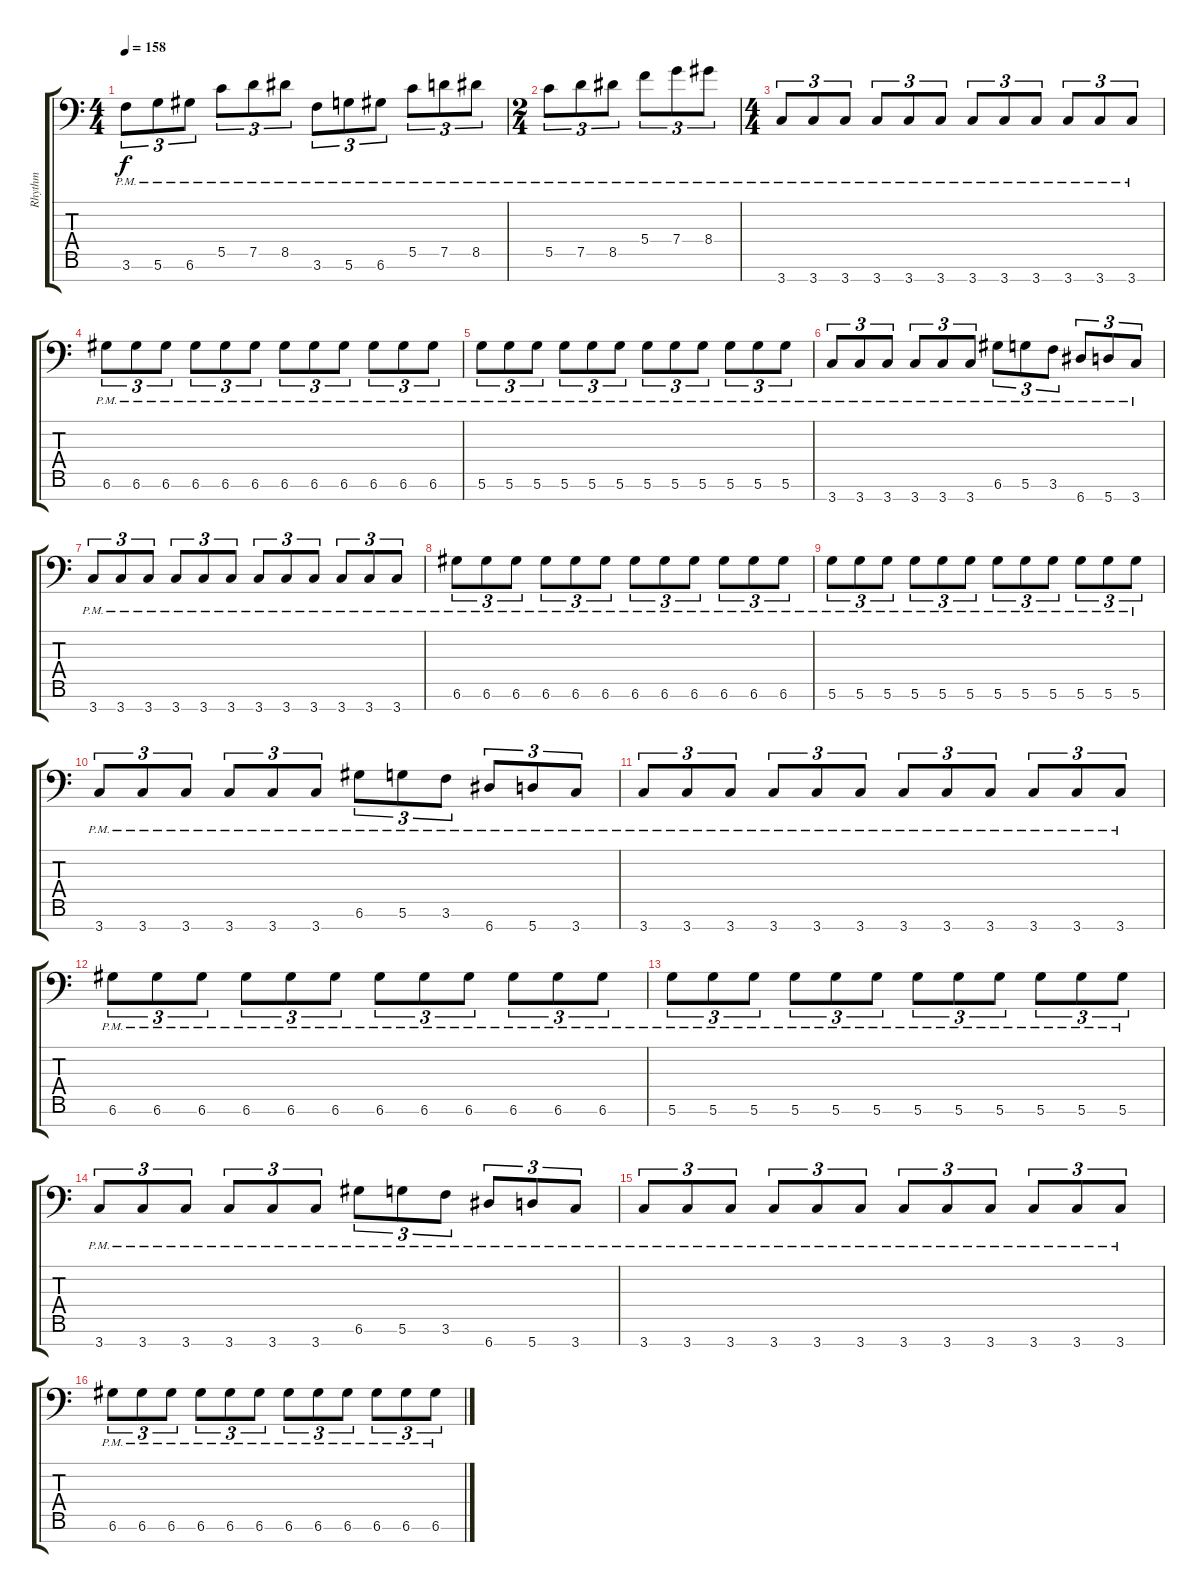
\track ("Rhythm" "Rhythm") {instrument overdrivenguitar}
\staff {score tabs}
\tuning (D4 A3 F3 C3 G2 D2 A1) {hide}
\ts (4 4)
\tempo 158
\clef f4
\ks c
3.6{pm}.8{tu (3 2) dy f} 5.6{pm}.8{tu (3 2)} 6.6{pm}.8{tu (3 2)} 5.5{pm}.8{tu (3 2)} 7.5{pm}.8{tu (3 2)} 8.5{pm}.8{tu (3 2)} 3.6{pm}.8{tu (3 2)} 5.6{pm}.8{tu (3 2)} 6.6{pm}.8{tu (3 2)} 5.5{pm}.8{tu (3 2)} 7.5{pm}.8{tu (3 2)} 8.5{pm}.8{tu (3 2)} |
\ts (2 4)
5.5{pm}.8{tu (3 2)} 7.5{pm}.8{tu (3 2)} 8.5{pm}.8{tu (3 2)} 5.4{pm}.8{tu (3 2)} 7.4{pm}.8{tu (3 2)} 8.4{pm}.8{tu (3 2)} |
\ts (4 4)
3.7{pm}.8{tu (3 2)} 3.7{pm}.8{tu (3 2)} 3.7{pm}.8{tu (3 2)} 3.7{pm}.8{tu (3 2)} 3.7{pm}.8{tu (3 2)} 3.7{pm}.8{tu (3 2)} 3.7{pm}.8{tu (3 2)} 3.7{pm}.8{tu (3 2)} 3.7{pm}.8{tu (3 2)} 3.7{pm}.8{tu (3 2)} 3.7{pm}.8{tu (3 2)} 3.7{pm}.8{tu (3 2)} |
6.6{pm}.8{tu (3 2)} 6.6{pm}.8{tu (3 2)} 6.6{pm}.8{tu (3 2)} 6.6{pm}.8{tu (3 2)} 6.6{pm}.8{tu (3 2)} 6.6{pm}.8{tu (3 2)} 6.6{pm}.8{tu (3 2)} 6.6{pm}.8{tu (3 2)} 6.6{pm}.8{tu (3 2)} 6.6{pm}.8{tu (3 2)} 6.6{pm}.8{tu (3 2)} 6.6{pm}.8{tu (3 2)} |
5.6{pm}.8{tu (3 2)} 5.6{pm}.8{tu (3 2)} 5.6{pm}.8{tu (3 2)} 5.6{pm}.8{tu (3 2)} 5.6{pm}.8{tu (3 2)} 5.6{pm}.8{tu (3 2)} 5.6{pm}.8{tu (3 2)} 5.6{pm}.8{tu (3 2)} 5.6{pm}.8{tu (3 2)} 5.6{pm}.8{tu (3 2)} 5.6{pm}.8{tu (3 2)} 5.6{pm}.8{tu (3 2)} |
3.7{pm}.8{tu (3 2)} 3.7{pm}.8{tu (3 2)} 3.7{pm}.8{tu (3 2)} 3.7{pm}.8{tu (3 2)} 3.7{pm}.8{tu (3 2)} 3.7{pm}.8{tu (3 2)} 6.6{pm}.8{tu (3 2)} 5.6{pm}.8{tu (3 2)} 3.6{pm}.8{tu (3 2)} 6.7{pm}.8{tu (3 2)} 5.7{pm}.8{tu (3 2)} 3.7{pm}.8{tu (3 2)} |
3.7{pm}.8{tu (3 2)} 3.7{pm}.8{tu (3 2)} 3.7{pm}.8{tu (3 2)} 3.7{pm}.8{tu (3 2)} 3.7{pm}.8{tu (3 2)} 3.7{pm}.8{tu (3 2)} 3.7{pm}.8{tu (3 2)} 3.7{pm}.8{tu (3 2)} 3.7{pm}.8{tu (3 2)} 3.7{pm}.8{tu (3 2)} 3.7{pm}.8{tu (3 2)} 3.7{pm}.8{tu (3 2)} |
6.6{pm}.8{tu (3 2)} 6.6{pm}.8{tu (3 2)} 6.6{pm}.8{tu (3 2)} 6.6{pm}.8{tu (3 2)} 6.6{pm}.8{tu (3 2)} 6.6{pm}.8{tu (3 2)} 6.6{pm}.8{tu (3 2)} 6.6{pm}.8{tu (3 2)} 6.6{pm}.8{tu (3 2)} 6.6{pm}.8{tu (3 2)} 6.6{pm}.8{tu (3 2)} 6.6{pm}.8{tu (3 2)} |
5.6{pm}.8{tu (3 2)} 5.6{pm}.8{tu (3 2)} 5.6{pm}.8{tu (3 2)} 5.6{pm}.8{tu (3 2)} 5.6{pm}.8{tu (3 2)} 5.6{pm}.8{tu (3 2)} 5.6{pm}.8{tu (3 2)} 5.6{pm}.8{tu (3 2)} 5.6{pm}.8{tu (3 2)} 5.6{pm}.8{tu (3 2)} 5.6{pm}.8{tu (3 2)} 5.6{pm}.8{tu (3 2)} |
3.7{pm}.8{tu (3 2)} 3.7{pm}.8{tu (3 2)} 3.7{pm}.8{tu (3 2)} 3.7{pm}.8{tu (3 2)} 3.7{pm}.8{tu (3 2)} 3.7{pm}.8{tu (3 2)} 6.6{pm}.8{tu (3 2)} 5.6{pm}.8{tu (3 2)} 3.6{pm}.8{tu (3 2)} 6.7{pm}.8{tu (3 2)} 5.7{pm}.8{tu (3 2)} 3.7{pm}.8{tu (3 2)} |
3.7{pm}.8{tu (3 2)} 3.7{pm}.8{tu (3 2)} 3.7{pm}.8{tu (3 2)} 3.7{pm}.8{tu (3 2)} 3.7{pm}.8{tu (3 2)} 3.7{pm}.8{tu (3 2)} 3.7{pm}.8{tu (3 2)} 3.7{pm}.8{tu (3 2)} 3.7{pm}.8{tu (3 2)} 3.7{pm}.8{tu (3 2)} 3.7{pm}.8{tu (3 2)} 3.7{pm}.8{tu (3 2)} |
6.6{pm}.8{tu (3 2)} 6.6{pm}.8{tu (3 2)} 6.6{pm}.8{tu (3 2)} 6.6{pm}.8{tu (3 2)} 6.6{pm}.8{tu (3 2)} 6.6{pm}.8{tu (3 2)} 6.6{pm}.8{tu (3 2)} 6.6{pm}.8{tu (3 2)} 6.6{pm}.8{tu (3 2)} 6.6{pm}.8{tu (3 2)} 6.6{pm}.8{tu (3 2)} 6.6{pm}.8{tu (3 2)} |
5.6{pm}.8{tu (3 2)} 5.6{pm}.8{tu (3 2)} 5.6{pm}.8{tu (3 2)} 5.6{pm}.8{tu (3 2)} 5.6{pm}.8{tu (3 2)} 5.6{pm}.8{tu (3 2)} 5.6{pm}.8{tu (3 2)} 5.6{pm}.8{tu (3 2)} 5.6{pm}.8{tu (3 2)} 5.6{pm}.8{tu (3 2)} 5.6{pm}.8{tu (3 2)} 5.6{pm}.8{tu (3 2)} |
3.7{pm}.8{tu (3 2)} 3.7{pm}.8{tu (3 2)} 3.7{pm}.8{tu (3 2)} 3.7{pm}.8{tu (3 2)} 3.7{pm}.8{tu (3 2)} 3.7{pm}.8{tu (3 2)} 6.6{pm}.8{tu (3 2)} 5.6{pm}.8{tu (3 2)} 3.6{pm}.8{tu (3 2)} 6.7{pm}.8{tu (3 2)} 5.7{pm}.8{tu (3 2)} 3.7{pm}.8{tu (3 2)} |
3.7{pm}.8{tu (3 2)} 3.7{pm}.8{tu (3 2)} 3.7{pm}.8{tu (3 2)} 3.7{pm}.8{tu (3 2)} 3.7{pm}.8{tu (3 2)} 3.7{pm}.8{tu (3 2)} 3.7{pm}.8{tu (3 2)} 3.7{pm}.8{tu (3 2)} 3.7{pm}.8{tu (3 2)} 3.7{pm}.8{tu (3 2)} 3.7{pm}.8{tu (3 2)} 3.7{pm}.8{tu (3 2)} |
6.6{pm}.8{tu (3 2)} 6.6{pm}.8{tu (3 2)} 6.6{pm}.8{tu (3 2)} 6.6{pm}.8{tu (3 2)} 6.6{pm}.8{tu (3 2)} 6.6{pm}.8{tu (3 2)} 6.6{pm}.8{tu (3 2)} 6.6{pm}.8{tu (3 2)} 6.6{pm}.8{tu (3 2)} 6.6{pm}.8{tu (3 2)} 6.6{pm}.8{tu (3 2)} 6.6{pm}.8{tu (3 2)}
